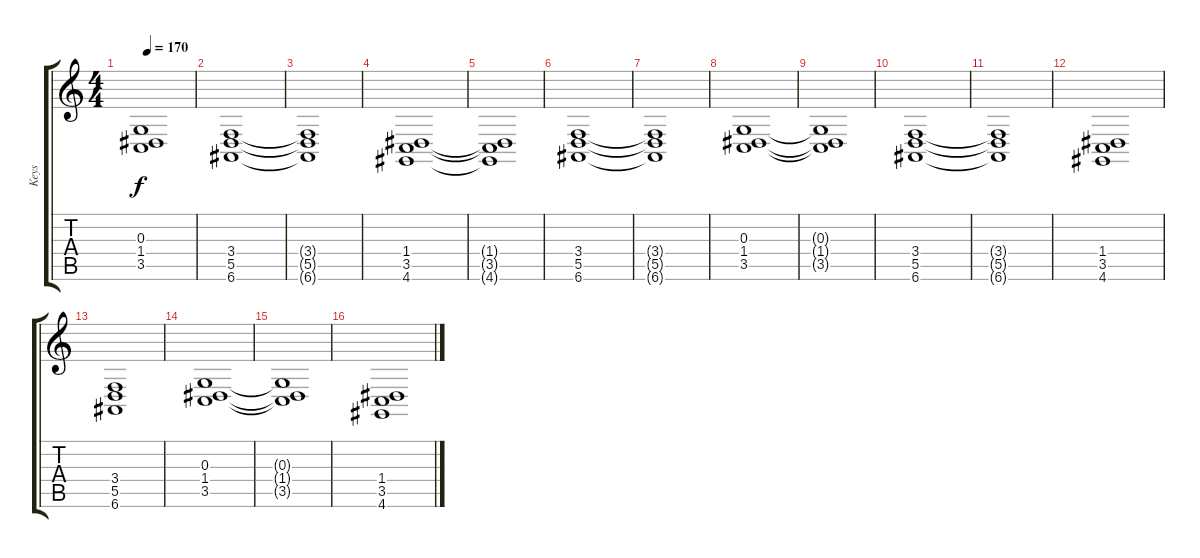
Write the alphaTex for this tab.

\track ("Keys" "Keys") {instrument lead2sawtooth}
\staff {score tabs}
\tuning (E4 B3 G3 D3 A2 E2) {hide}
\ts (4 4)
\tempo 170
\clef g2
\ks c
(0.3{t} 1.4{t} 3.5{t}).1{dy f} |
(3.4 5.5 6.6).1 |
(3.4{t} 5.5{t} 6.6{t}).1 |
(1.4 3.5 4.6).1 |
(1.4{t} 3.5{t} 4.6{t}).1 |
(3.4 5.5 6.6).1 |
(3.4{t} 5.5{t} 6.6{t}).1 |
(0.3 1.4 3.5).1 |
(0.3{t} 1.4{t} 3.5{t}).1 |
(3.4 5.5 6.6).1 |
(3.4{t} 5.5{t} 6.6{t}).1 |
(1.4 3.5 4.6).1 |
(3.4 5.5 6.6).1 |
(0.3 1.4 3.5).1 |
(0.3{t} 1.4{t} 3.5{t}).1 |
(1.4 3.5 4.6).1
